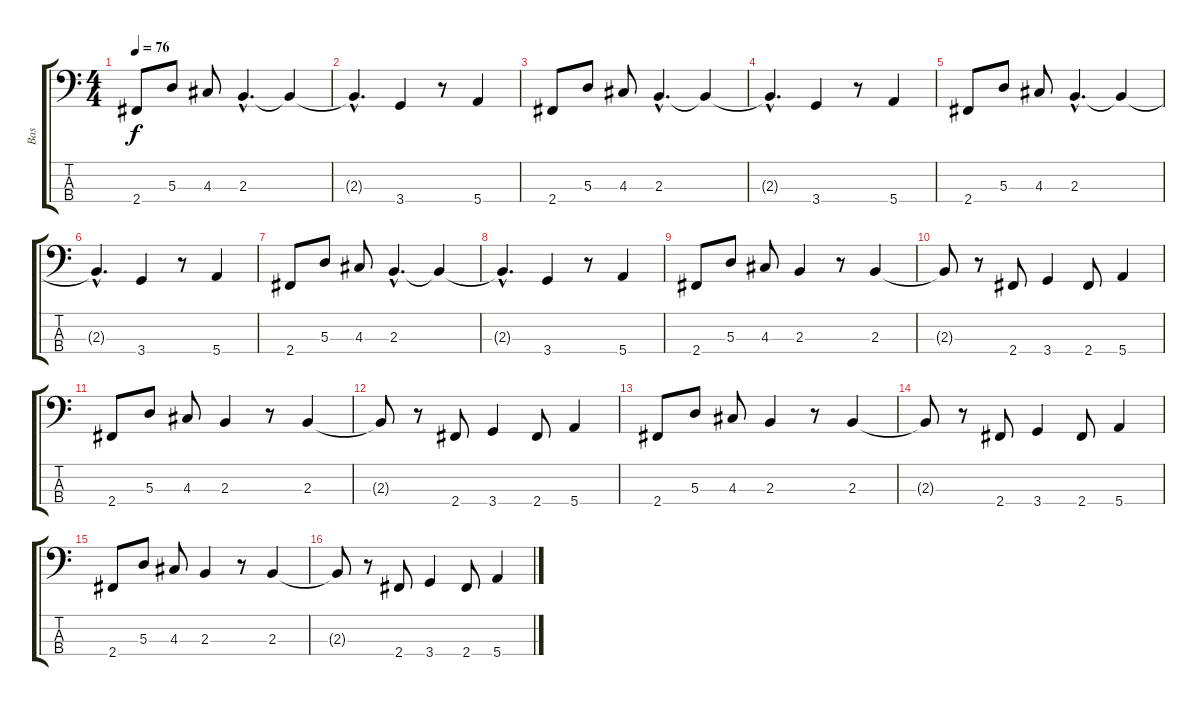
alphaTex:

\track ("Bas" "Bas") {instrument electricbassfinger}
\staff {score tabs}
\tuning (G2 D2 A1 E1) {hide}
\ts (4 4)
\tempo 76
\clef f4
\ks c
2.4.8{dy f instrument electricbassfinger} 5.3.8 4.3.8 2.3{hac}.4{d} 2.3{t}.4 |
2.3{hac t}.4{d} 3.4.4 r.8 5.4.4 |
2.4.8 5.3.8 4.3.8 2.3{hac}.4{d} 2.3{t}.4 |
2.3{hac t}.4{d} 3.4.4 r.8 5.4.4 |
2.4.8 5.3.8 4.3.8 2.3{hac}.4{d} 2.3{t}.4 |
2.3{hac t}.4{d} 3.4.4 r.8 5.4.4 |
2.4.8 5.3.8 4.3.8 2.3{hac}.4{d} 2.3{t}.4 |
2.3{hac t}.4{d} 3.4.4 r.8 5.4.4 |
2.4.8 5.3.8 4.3.8 2.3.4 r.8 2.3.4 |
2.3{t}.8 r.8 2.4.8 3.4.4 2.4.8 5.4.4 |
2.4.8 5.3.8 4.3.8 2.3.4 r.8 2.3.4 |
2.3{t}.8 r.8 2.4.8 3.4.4 2.4.8 5.4.4 |
2.4.8 5.3.8 4.3.8 2.3.4 r.8 2.3.4 |
2.3{t}.8 r.8 2.4.8 3.4.4 2.4.8 5.4.4 |
2.4.8 5.3.8 4.3.8 2.3.4 r.8 2.3.4 |
2.3{t}.8 r.8 2.4.8 3.4.4 2.4.8 5.4.4
